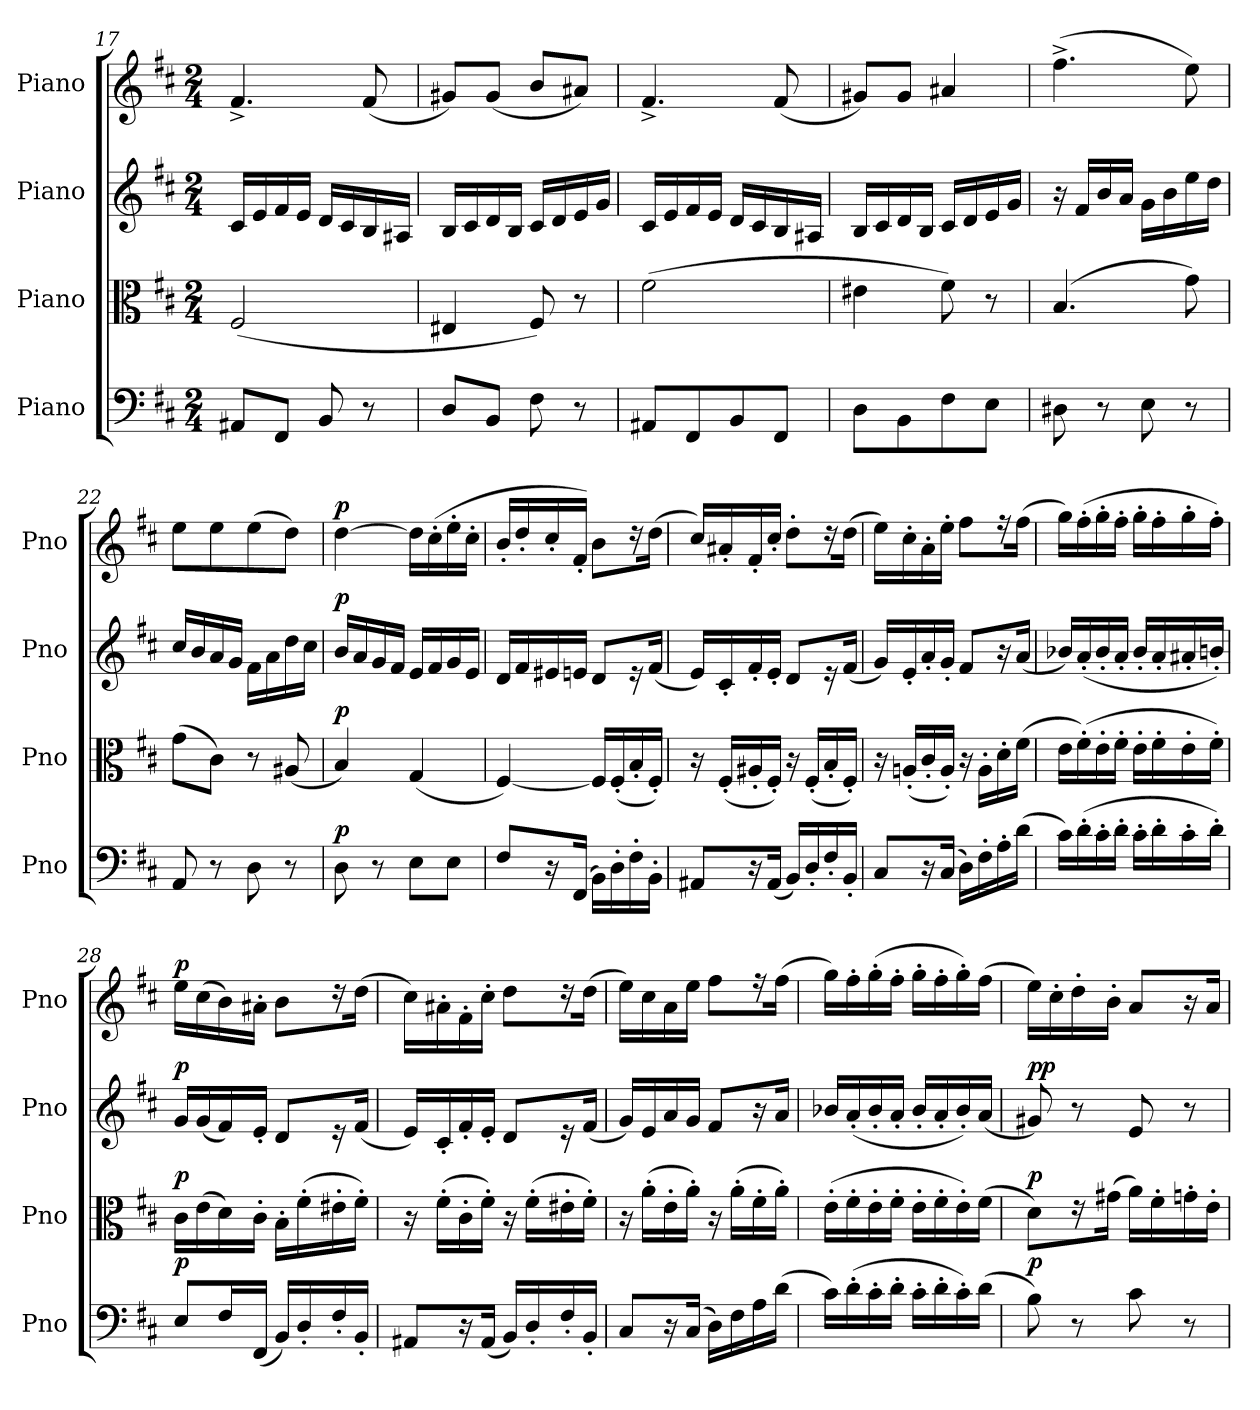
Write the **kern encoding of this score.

**kern	**dynam	**kern	**dynam	**kern	**dynam	**kern	**dynam
*part4	*part4	*part3	*part3	*part2	*part2	*part1	*part1
*staff4	*staff4	*staff3	*staff3	*staff2	*staff2	*staff1	*staff1
*I"Piano	*	*I"Piano	*	*I"Piano	*	*I"Piano	*
*I'Pno	*	*I'Pno	*	*I'Pno	*	*I'Pno	*
!!LO:PB:g=z
*clefF4	*	*clefC3	*	*clefG2	*	*clefG2	*
*k[f#c#]	*	*k[f#c#]	*	*k[f#c#]	*	*k[f#c#]	*
*M2/4	*	*M2/4	*	*M2/4	*	*M2/4	*
=17	=17	=17	=17	=17	=17	=17	=17
8AA#X/L	.	(2F#/	.	16c#/LL	.	4.f#^/	.
.	.	.	.	16e/	.	.	.
8FF#/J	.	.	.	16f#/	.	.	.
.	.	.	.	16e/JJ	.	.	.
8BB/	.	.	.	16d/LL	.	.	.
.	.	.	.	16c#/	.	.	.
8r	.	.	.	16B/	.	(8f#/	.
.	.	.	.	16A#X/JJ	.	.	.
=18	=18	=18	=18	=18	=18	=18	=18
8D/L	.	4E#X/	.	16B/LL	.	8g#X/L)	.
.	.	.	.	16c#/	.	.	.
8BB/J	.	.	.	16d/	.	(8g#/J	.
.	.	.	.	16B/JJ	.	.	.
8F#\	.	8F#/)	.	16c#/LL	.	8b/L	.
.	.	.	.	16d/	.	.	.
8r	.	8r	.	16e/	.	8a#X/J)	.
.	.	.	.	16g/JJ	.	.	.
=19	=19	=19	=19	=19	=19	=19	=19
8AA#X/L	.	(2f#\	.	16c#/LL	.	4.f#^/	.
.	.	.	.	16e/	.	.	.
8FF#/	.	.	.	16f#/	.	.	.
.	.	.	.	16e/JJ	.	.	.
8BB/	.	.	.	16d/LL	.	.	.
.	.	.	.	16c#/	.	.	.
8FF#/J	.	.	.	16B/	.	(8f#/	.
.	.	.	.	16A#X/JJ	.	.	.
=20	=20	=20	=20	=20	=20	=20	=20
8D\L	.	4e#X\	.	16B/LL	.	8g#X/L)	.
.	.	.	.	16c#/	.	.	.
8BB\	.	.	.	16d/	.	8g#/J	.
.	.	.	.	16B/JJ	.	.	.
8F#\	.	8f#\)	.	16c#/LL	.	4a#X/	.
.	.	.	.	16d/	.	.	.
8E\J	.	8r	.	16e/	.	.	.
.	.	.	.	16g/JJ	.	.	.
=21	=21	=21	=21	=21	=21	=21	=21
8D#X\	.	(4.B/	.	16r	.	(4.ff#^\	.
.	.	.	.	16f#/LL	.	.	.
8r	.	.	.	16b/	.	.	.
.	.	.	.	16a/JJ	.	.	.
8E\	.	.	.	16g\LL	.	.	.
.	.	.	.	16b\	.	.	.
8r	.	8g\)	.	16ee\	.	8ee\)	.
.	.	.	.	16dd\JJ	.	.	.
=22	=22	=22	=22	=22	=22	=22	=22
8AA/	.	(8g\L	.	16cc#/LL	.	8ee\L	.
.	.	.	.	16b/	.	.	.
8r	.	8c#\J)	.	16a/	.	8ee\	.
.	.	.	.	16g/JJ	.	.	.
8D\	.	8r	.	16f#\LL	.	(8ee\	.
.	.	.	.	16a\	.	.	.
8r	.	(8A#X/	.	16dd\	.	8dd\J)	.
.	.	.	.	16cc#\JJ	.	.	.
=23	=23	=23	=23	=23	=23	=23	=23
!	!LO:DY:a	!	!LO:DY:a	!	!LO:DY:a	!	!LO:DY:a
8D\	p	4B/)	p	16b/LL	p	[4dd\	p
.	.	.	.	16a/	.	.	.
8r	.	.	.	16g/	.	.	.
.	.	.	.	16f#/JJ	.	.	.
8E\L	.	(4G/	.	16e/LL	.	16dd\LL]	.
.	.	.	.	16f#/	.	(16cc#'\	.
8E\J	.	.	.	16g/	.	16ee'\	.
.	.	.	.	16e/JJ	.	16cc#'\JJ	.
=24	=24	=24	=24	=24	=24	=24	=24
8F#/L	.	[4F#/)	.	16d/LL	.	16b'/LL	.
.	.	.	.	16f#/	.	16dd'/	.
16r	.	.	.	16e#X/	.	16cc#'/	.
(16FF#/Jk	.	.	.	16en/JJ	.	16f#'/JJ)	.
16BB\LL)	.	16F#/LL]	.	8d/L	.	8b\L	.
16D'\	.	(16F#'/	.	.	.	.	.
16F#'\	.	16B'/	.	16r	.	16r	.
16BB'\JJ	.	16F#'/JJ)	.	(16f#/Jk	.	(16dd\Jk	.
!!LO:LB:g=z
=25	=25	=25	=25	=25	=25	=25	=25
8AA#X/L	.	16r	.	16e/LL)	.	16cc#/LL)	.
.	.	(16F#'/LL	.	16c#'/	.	16a#X'/	.
16r	.	16A#X'/	.	16f#'/	.	16f#'/	.
(16AA#/Jk	.	16F#'/JJ)	.	16e'/JJ	.	16cc#'/JJ	.
16BB/LL)	.	16r	.	8d/L	.	8dd'\L	.
16D'/	.	(16F#'/LL	.	.	.	.	.
16F#'/	.	16B'/	.	16r	.	16r	.
16BB'/JJ	.	16F#'/JJ)	.	(16f#/Jk	.	(16dd\Jk	.
=26	=26	=26	=26	=26	=26	=26	=26
8C#/L	.	16r	.	16g/LL)	.	16ee\LL)	.
.	.	(16An'/LL	.	16e'/	.	16cc#'\	.
16r	.	16c#'/	.	16a'/	.	16a'\	.
(16C#/Jk	.	16A'/JJ)	.	16g'/JJ	.	16ee'\JJ	.
16D\LL)	.	16r	.	8f#/L	.	8ff#\L	.
16F#'\	.	16A'\LL	.	.	.	.	.
16A'\	.	16d'\	.	16r	.	16r	.
(16d\JJ	.	(16f#\JJ	.	(16a/Jk	.	(16ff#\Jk	.
=27	=27	=27	=27	=27	=27	=27	=27
16c#\LL)	.	16e\LL	.	16b-X/LL)	.	16gg\LL)	.
(16d'\	.	(16f#'\)	.	(16a'/	.	(16ff#'\	.
16c#'\	.	16e'\	.	16b-'/	.	16gg'\	.
16d'\JJ	.	16f#'\JJ	.	16a'/JJ	.	16ff#'\JJ	.
16c#'\LL	.	16e'\LL	.	16b-'/LL	.	16gg'\LL	.
16d'\	.	16f#'\	.	16a'/	.	16ff#'\	.
16c#'\	.	16e'\	.	16a#X'/	.	16gg'\	.
16d'\JJ)	.	16f#'\JJ)	.	16bn'/JJ)	.	16ff#'\JJ)	.
=28	=28	=28	=28	=28	=28	=28	=28
!	!LO:DY:a	!	!LO:DY:a	!	!LO:DY:a	!	!LO:DY:a
8E/L	p	16c#\LL	p	16g/LL	p	16ee\LL	p
.	.	(16e\	.	(16g/	.	(16cc#\	.
16F#/L	.	16d\)	.	16f#/)	.	16b\)	.
(16FF#/JJ	.	16c#'\JJ	.	16e'/JJ	.	16a#X'\JJ	.
16BB/LL)	.	16B'\LL	.	8d/L	.	8b\L	.
16D'/	.	(16f#'\	.	.	.	.	.
16F#'/	.	16e#X'\	.	16r	.	16r	.
16BB'/JJ	.	16f#'\JJ)	.	(16f#/Jk	.	(16dd\Jk	.
=29	=29	=29	=29	=29	=29	=29	=29
8AA#X/L	.	16r	.	16e/LL)	.	16cc#\LL)	.
.	.	(16f#'\LL	.	16c#'/	.	16a#X'\	.
16r	.	16c#'\	.	16f#'/	.	16f#'\	.
(16AA#/Jk	.	16f#'\JJ)	.	16e'/JJ	.	16cc#'\JJ	.
16BB/LL)	.	16r	.	8d/L	.	8dd\L	.
16D'/	.	(16f#'\LL	.	.	.	.	.
16F#'/	.	16e#X'\	.	16r	.	16r	.
16BB'/JJ	.	16f#'\JJ)	.	(16f#/Jk	.	(16dd\Jk	.
=30	=30	=30	=30	=30	=30	=30	=30
8C#/L	.	16r	.	16g/LL)	.	16ee\LL)	.
.	.	(16a'\LL	.	16e/	.	16cc#\	.
16r	.	16e'\	.	16a/	.	16a\	.
(16C#/Jk	.	16a'\JJ)	.	16g/JJ	.	16ee\JJ	.
16D\LL)	.	16r	.	8f#/L	.	8ff#\L	.
16F#\	.	(16a'\LL	.	.	.	.	.
16A\	.	16f#'\	.	16r	.	16r	.
(16d\JJ	.	16a'\JJ)	.	16a/Jk	.	(16ff#\Jk	.
=31	=31	=31	=31	=31	=31	=31	=31
16c#\LL)	.	(16e'\LL	.	16b-X/LL	.	16gg\LL)	.
(16d'\	.	16f#'\	.	(16a'/	.	16ff#'\	.
16c#'\	.	16e'\	.	16b-'/	.	(16gg'\	.
16d'\JJ	.	16f#'\JJ	.	16a'/JJ	.	16ff#'\JJ	.
16c#'\LL	.	16e'\LL	.	16b-'/LL	.	16gg'\LL	.
16d'\	.	16f#'\	.	16a'/	.	16ff#'\	.
16c#'\)	.	16e'\)	.	16b-'/)	.	16gg'\)	.
(16d\JJ	.	(16f#\JJ	.	(16a/JJ	.	(16ff#\JJ	.
!!LO:PB:g=z
=32	=32	=32	=32	=32	=32	=32	=32
!	!LO:DY:a	!	!LO:DY:a	!	!LO:DY:a	!	!
!	!	!	!	!	!LO:DY:n=1:a	!	!
8B\)	p	8d\L)	p	8g#X/)	p p	16ee\LL)	.
.	.	.	.	.	.	16cc#'\	.
8r	.	16r	.	8r	.	16dd'\	.
.	.	(16g#X\Jk	.	.	.	16b'\JJ	.
8c#\	.	16a\LL)	.	8e/	.	8a/L	.
.	.	16f#'\	.	.	.	.	.
8r	.	16gn'\	.	8r	.	16r	.
.	.	16e'\JJ	.	.	.	16a/Jk	.
=	=	=	=	=	=	=	=
*-	*-	*-	*-	*-	*-	*-	*-
